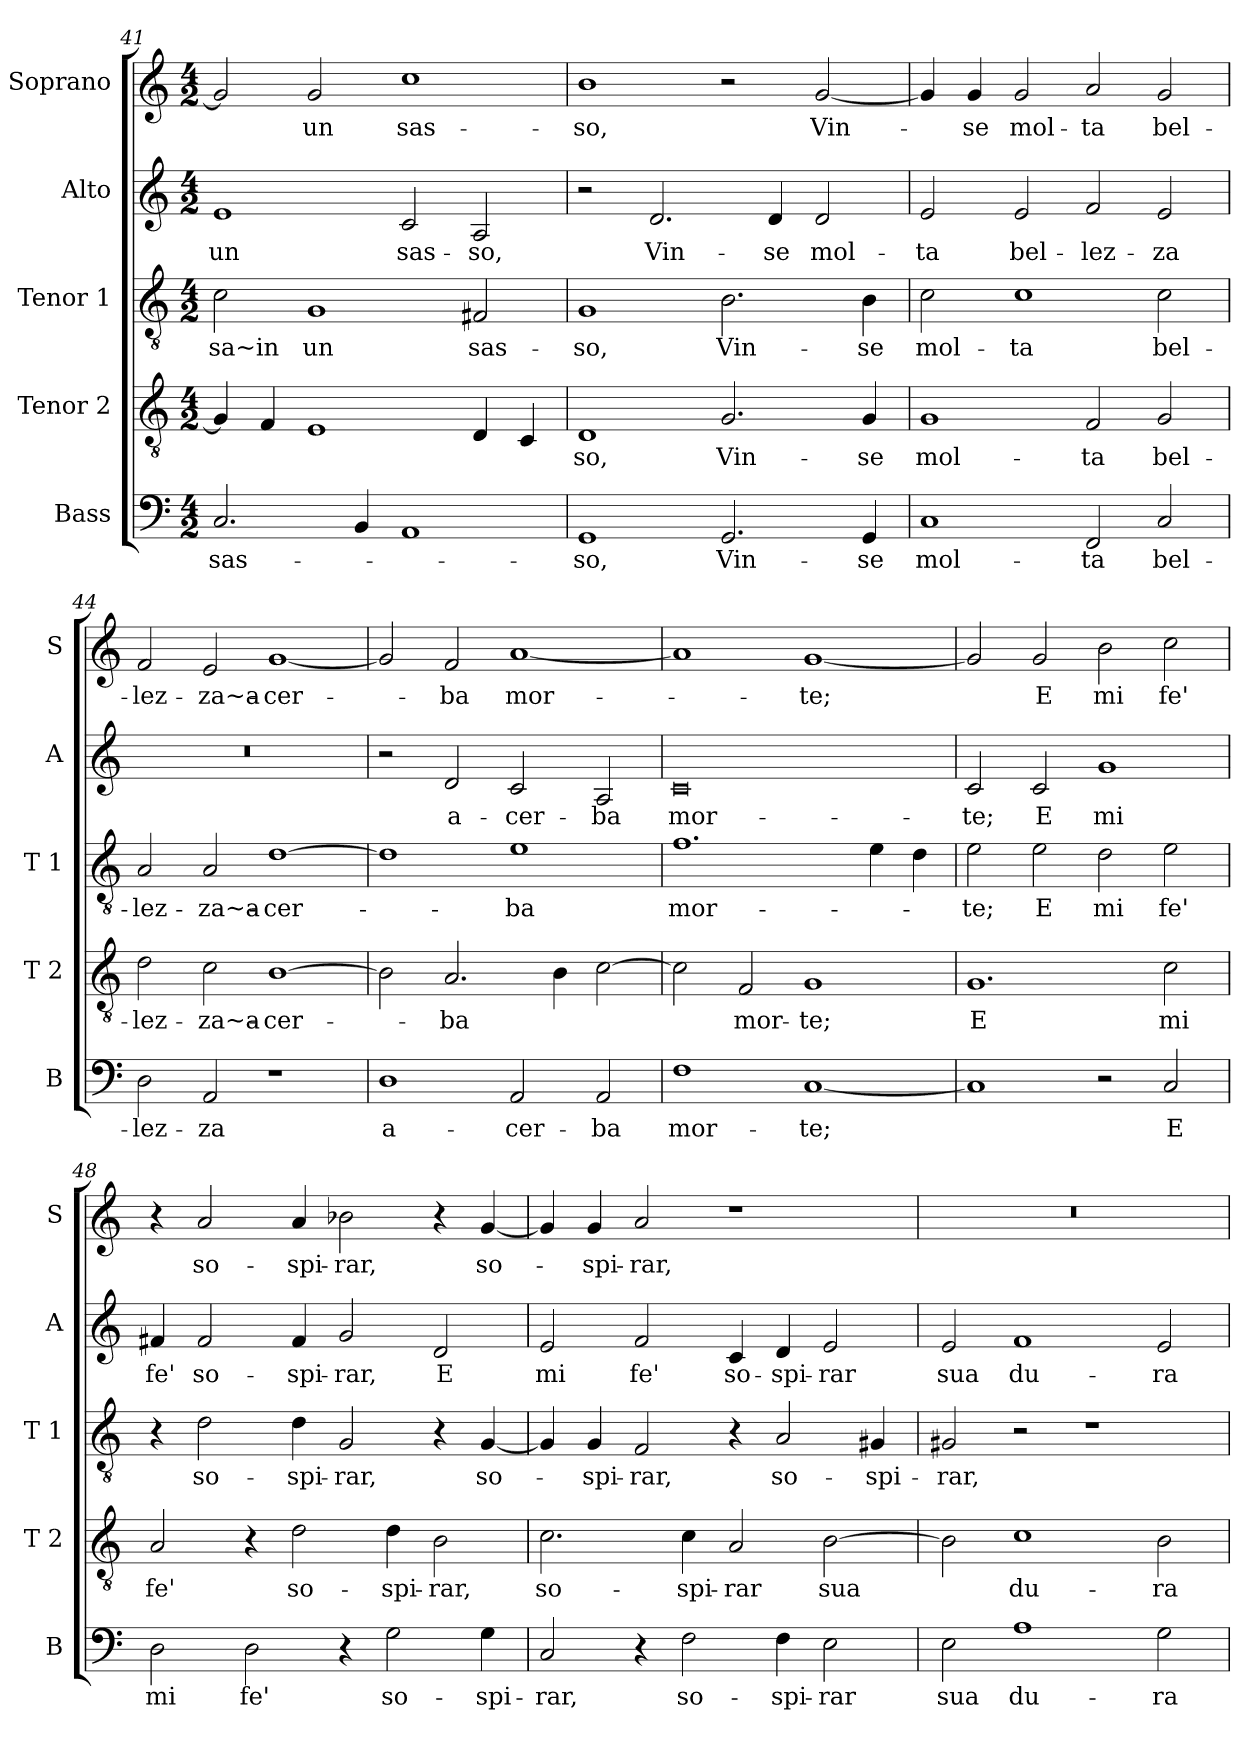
**kern	**text	**kern	**text	**kern	**text	**kern	**text	**kern	**text
*part5	*part5	*part4	*part4	*part3	*part3	*part2	*part2	*part1	*part1
*staff5	*staff5	*staff4	*staff4	*staff3	*staff3	*staff2	*staff2	*staff1	*staff1
*I"Bass	*	*I"Tenor 2	*	*I"Tenor 1	*	*I"Alto	*	*I"Soprano	*
*I'B	*	*I'T 2	*	*I'T 1	*	*I'A	*	*I'S	*
!!LO:LB:g=z
*clefF4	*	*clefGv2	*	*clefGv2	*	*clefG2	*	*clefG2	*
*k[]	*	*k[]	*	*k[]	*	*k[]	*	*k[]	*
*C:	*	*C:	*	*C:	*	*C:	*	*C:	*
*M4/2	*	*M4/2	*	*M4/2	*	*M4/2	*	*M4/2	*
=41	=41	=41	=41	=41	=41	=41	=41	=41	=41
!	!LO:LY:b	!	!	!	!LO:LY:b	!	!LO:LY:b	!	!
2.C/	sas-	4G/]	.	2c\	-sa~in	1e	un	2g/]	.
.	.	4F/	.	.	.	.	.	.	.
!	!	!	!	!	!LO:LY:b	!	!	!	!LO:LY:b
.	.	1E	.	1G	un	.	.	2g/	un
4BB/	.	.	.	.	.	.	.	.	.
!	!	!	!	!	!	!	!LO:LY:b	!	!LO:LY:b
1AA	.	.	.	.	.	2c/	sas-	1cc	sas-
!	!	!	!	!	!LO:LY:b	!	!LO:LY:b	!	!
.	.	4D/	.	2F#X/	sas-	2A/	-so,	.	.
.	.	4C/	.	.	.	.	.	.	.
=42	=42	=42	=42	=42	=42	=42	=42	=42	=42
!	!LO:LY:b	!	!LO:LY:b	!	!LO:LY:b	!	!	!	!LO:LY:b
1GG	-so,	1D	-so,	1G	-so,	2r	.	1b	-so,
!	!	!	!	!	!	!	!LO:LY:b	!	!
.	.	.	.	.	.	2.d/	Vin-	.	.
!	!LO:LY:b	!	!LO:LY:b	!	!LO:LY:b	!	!	!	!
2.GG/	Vin-	2.G/	Vin-	2.B\	Vin-	.	.	2r	.
!	!	!	!	!	!	!	!LO:LY:b	!	!
.	.	.	.	.	.	4d/	-se	.	.
!	!	!	!	!	!	!	!LO:LY:b	!	!LO:LY:b
.	.	.	.	.	.	2d/	mol-	[2g/	Vin-
!	!LO:LY:b	!	!LO:LY:b	!	!LO:LY:b	!	!	!	!
4GG/	-se	4G/	-se	4B\	-se	.	.	.	.
=43	=43	=43	=43	=43	=43	=43	=43	=43	=43
!	!LO:LY:b	!	!LO:LY:b	!	!LO:LY:b	!	!LO:LY:b	!	!
1C	mol-	1G	mol-	2c\	mol-	2e/	-ta	4g/]	.
!	!	!	!	!	!	!	!	!	!LO:LY:b
.	.	.	.	.	.	.	.	4g/	-se
!	!	!	!	!	!LO:LY:b	!	!LO:LY:b	!	!LO:LY:b
.	.	.	.	1c	-ta	2e/	bel-	2g/	mol-
!	!LO:LY:b	!	!LO:LY:b	!	!	!	!LO:LY:b	!	!LO:LY:b
2FF/	-ta	2F/	-ta	.	.	2f/	-lez-	2a/	-ta
!	!LO:LY:b	!	!LO:LY:b	!	!LO:LY:b	!	!LO:LY:b	!	!LO:LY:b
2C/	bel-	2G/	bel-	2c\	bel-	2e/	-za	2g/	bel-
=44	=44	=44	=44	=44	=44	=44	=44	=44	=44
!	!LO:LY:b	!	!LO:LY:b	!	!LO:LY:b	!	!	!	!LO:LY:b
2D\	-lez-	2d\	-lez-	2A/	-lez-	0r	.	2f/	-lez-
!	!LO:LY:b	!	!LO:LY:b	!	!LO:LY:b	!	!	!	!LO:LY:b
2AA/	-za	2c\	-za~a-	2A/	-za~a-	.	.	2e/	-za~a-
!	!	!	!LO:LY:b	!	!LO:LY:b	!	!	!	!LO:LY:b
1r	.	[1B	-cer-	[1d	-cer-	.	.	[1g	-cer-
!!LO:PB:g=z
=45	=45	=45	=45	=45	=45	=45	=45	=45	=45
!	!LO:LY:b	!	!	!	!	!	!	!	!
1D	a-	2B\]	.	1d]	.	2r	.	2g/]	.
!	!	!	!LO:LY:b	!	!	!	!LO:LY:b	!	!LO:LY:b
.	.	2.A/	-ba	.	.	2d/	a-	2f/	-ba
!	!LO:LY:b	!	!	!	!LO:LY:b	!	!LO:LY:b	!	!LO:LY:b
2AA/	-cer-	.	.	1e	-ba	2c/	-cer-	[1a	mor-
.	.	4B\	.	.	.	.	.	.	.
!	!LO:LY:b	!	!	!	!	!	!LO:LY:b	!	!
2AA/	-ba	[2c\	.	.	.	2A/	-ba	.	.
=46	=46	=46	=46	=46	=46	=46	=46	=46	=46
!	!LO:LY:b	!	!	!	!LO:LY:b	!	!LO:LY:b	!	!
1F	mor-	2c\]	.	1.f	mor-	0c	mor-	1a]	.
!	!	!	!LO:LY:b	!	!	!	!	!	!
.	.	2F/	mor-	.	.	.	.	.	.
!	!LO:LY:b	!	!LO:LY:b	!	!	!	!	!	!LO:LY:b
[1C	-te;	1G	-te;	.	.	.	.	[1g	-te;
.	.	.	.	4e\	.	.	.	.	.
.	.	.	.	4d\	.	.	.	.	.
=47	=47	=47	=47	=47	=47	=47	=47	=47	=47
!	!	!	!LO:LY:b	!	!LO:LY:b	!	!LO:LY:b	!	!
1C]	.	1.G	E	2e\	-te;	2c/	-te;	2g/]	.
!	!	!	!	!	!LO:LY:b	!	!LO:LY:b	!	!LO:LY:b
.	.	.	.	2e\	E	2c/	E	2g/	E
!	!	!	!	!	!LO:LY:b	!	!LO:LY:b	!	!LO:LY:b
2r	.	.	.	2d\	mi	1g	mi	2b\	mi
!	!LO:LY:b	!	!LO:LY:b	!	!LO:LY:b	!	!	!	!LO:LY:b
2C/	E	2c\	mi	2e\	fe'	.	.	2cc\	fe'
=48	=48	=48	=48	=48	=48	=48	=48	=48	=48
!	!LO:LY:b	!	!LO:LY:b	!	!	!	!LO:LY:b	!	!
2D\	mi	2A/	fe'	4r	.	4f#X/	fe'	4r	.
!	!	!	!	!	!LO:LY:b	!	!LO:LY:b	!	!LO:LY:b
.	.	.	.	2d\	so-	2f#/	so-	2a/	so-
!	!LO:LY:b	!	!	!	!	!	!	!	!
2D\	fe'	4r	.	.	.	.	.	.	.
!	!	!	!LO:LY:b	!	!LO:LY:b	!	!LO:LY:b	!	!LO:LY:b
.	.	2d\	so-	4d\	-spi-	4f#/	-spi-	4a/	-spi-
!	!	!	!	!	!LO:LY:b	!	!LO:LY:b	!	!LO:LY:b
4r	.	.	.	2G/	-rar,	2g/	-rar,	2b-X\	-rar,
!	!LO:LY:b	!	!LO:LY:b	!	!	!	!	!	!
2G\	so-	4d\	-spi-	.	.	.	.	.	.
!	!	!	!LO:LY:b	!	!	!	!LO:LY:b	!	!
.	.	2B\	-rar,	4r	.	2d/	E	4r	.
!	!LO:LY:b	!	!	!	!LO:LY:b	!	!	!	!LO:LY:b
4G\	-spi-	.	.	[4G/	so-	.	.	[4g/	so-
!!LO:LB:g=z
=49	=49	=49	=49	=49	=49	=49	=49	=49	=49
!	!LO:LY:b	!	!LO:LY:b	!	!	!	!LO:LY:b	!	!
2C/	-rar,	2.c\	so-	4G/]	.	2e/	mi	4g/]	.
!	!	!	!	!	!LO:LY:b	!	!	!	!LO:LY:b
.	.	.	.	4G/	-spi-	.	.	4g/	-spi-
!	!	!	!	!	!LO:LY:b	!	!LO:LY:b	!	!LO:LY:b
4r	.	.	.	2F/	-rar,	2f/	fe'	2a/	-rar,
!	!LO:LY:b	!	!LO:LY:b	!	!	!	!	!	!
2F\	so-	4c\	-spi-	.	.	.	.	.	.
!	!	!	!LO:LY:b	!	!	!	!LO:LY:b	!	!
.	.	2A/	-rar	4r	.	4c/	so-	1r	.
!	!LO:LY:b	!	!	!	!LO:LY:b	!	!LO:LY:b	!	!
4F\	-spi-	.	.	2A/	so-	4d/	-spi-	.	.
!	!LO:LY:b	!	!LO:LY:b	!	!	!	!LO:LY:b	!	!
2E\	-rar	[2B\	sua	.	.	2e/	-rar	.	.
!	!	!	!	!	!LO:LY:b	!	!	!	!
.	.	.	.	4G#X/	-spi-	.	.	.	.
=50	=50	=50	=50	=50	=50	=50	=50	=50	=50
!	!LO:LY:b	!	!	!	!LO:LY:b	!	!LO:LY:b	!	!
2E\	sua	2B\]	.	2G#X/	-rar,	2e/	sua	0r	.
!	!LO:LY:b	!	!LO:LY:b	!	!	!	!LO:LY:b	!	!
1A	du-	1c	du-	2r	.	1f	du-	.	.
.	.	.	.	1r	.	.	.	.	.
!	!LO:LY:b	!	!LO:LY:b	!	!	!	!LO:LY:b	!	!
2G\	-ra	2B\	-ra	.	.	2e/	-ra	.	.
=	=	=	=	=	=	=	=	=	=
*-	*-	*-	*-	*-	*-	*-	*-	*-	*-
